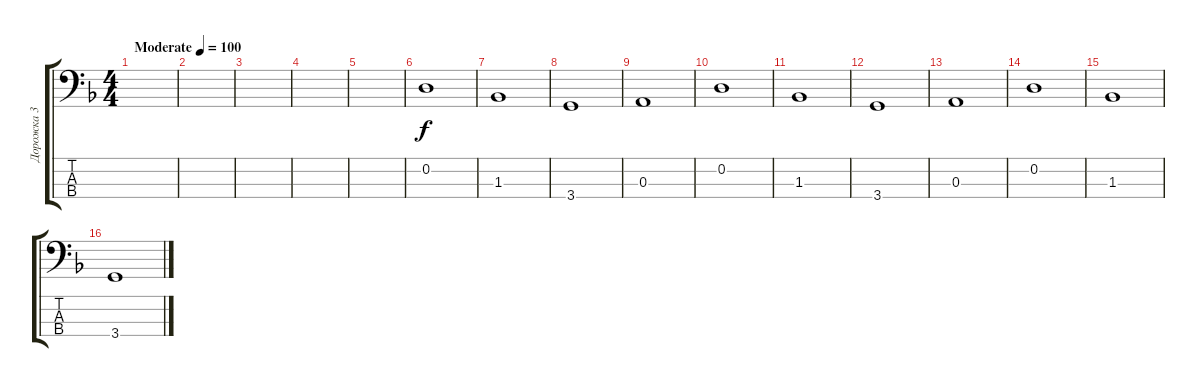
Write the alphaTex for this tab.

\track ("Дорожка 3" "Дорожка 3") {instrument electricbassfinger}
\staff {score tabs}
\tuning (G2 D2 A1 E1) {hide}
\ts (4 4)
\tempo (100 "Moderate")
\clef f4
\ks f
|
|
|
|
|
0.2.1 |
1.3.1 |
3.4.1 |
0.3.1 |
0.2.1 |
1.3.1 |
3.4.1 |
0.3.1 |
0.2.1 |
1.3.1 |
3.4.1
